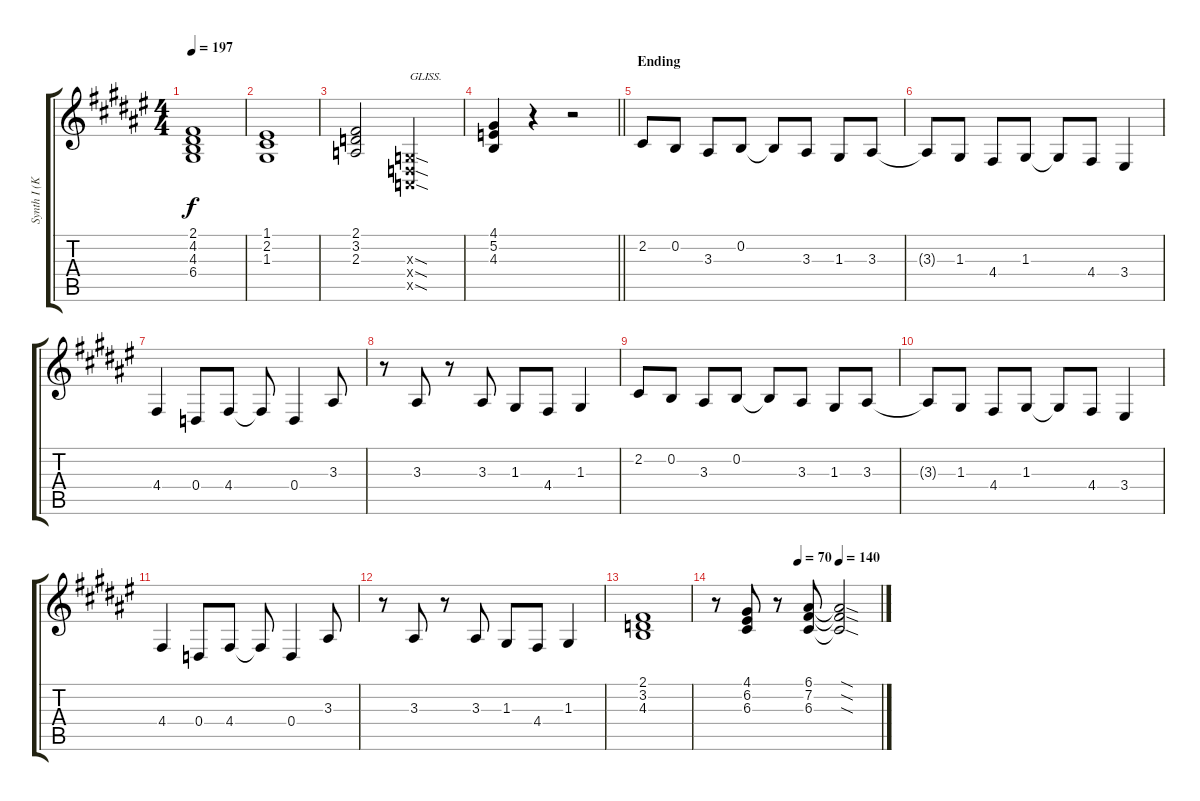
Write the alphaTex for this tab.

\track ("Synth I (Kotobuki Tsumugi)" "Synth I (K") {instrument drawbarorgan}
\staff {score tabs}
\tuning (E4 B3 G3 D3 A2 E2) {hide}
\ts (4 4)
\tempo 197
\clef g2
\ks f#
(2.1 4.2 4.3 6.4).1{dy f} |
(1.1 2.2 1.3).1 |
(2.1 3.2 2.3).2 (0.3{sod x} 0.4{sod x} 0.5{sod x}).2{txt "GLISS."} |
\barLineRight lightlight
(4.1 5.2 4.3).4 r.4 r.2 |
\section ("" "Ending")
2.2.8 0.2.8 3.3.8 0.2.8 0.2{t}.8 3.3.8 1.3.8 3.3.8 |
3.3{t}.8 1.3.8 4.4.8 1.3.8 1.3{t}.8 4.4.8 3.4.4 |
4.4.4 0.4.8 4.4.8 4.4{t}.8 0.4.4 3.3.8 |
r.8 3.3.8 r.8 3.3.8 1.3.8 4.4.8 1.3.4 |
2.2.8 0.2.8 3.3.8 0.2.8 0.2{t}.8 3.3.8 1.3.8 3.3.8 |
3.3{t}.8 1.3.8 4.4.8 1.3.8 1.3{t}.8 4.4.8 3.4.4 |
4.4.4 0.4.8 4.4.8 4.4{t}.8 0.4.4 3.3.8 |
r.8 3.3.8 r.8 3.3.8 1.3.8 4.4.8 1.3.4 |
(2.1 3.2 4.3).1 |
\tempo (70 0.5)
\tempo (140 0.75)
r.8 (4.1 6.2 6.3).8 r.8 (6.1 7.2 6.3).8 (6.1{sod t} 7.2{sod t} 6.3{sod t}).2
